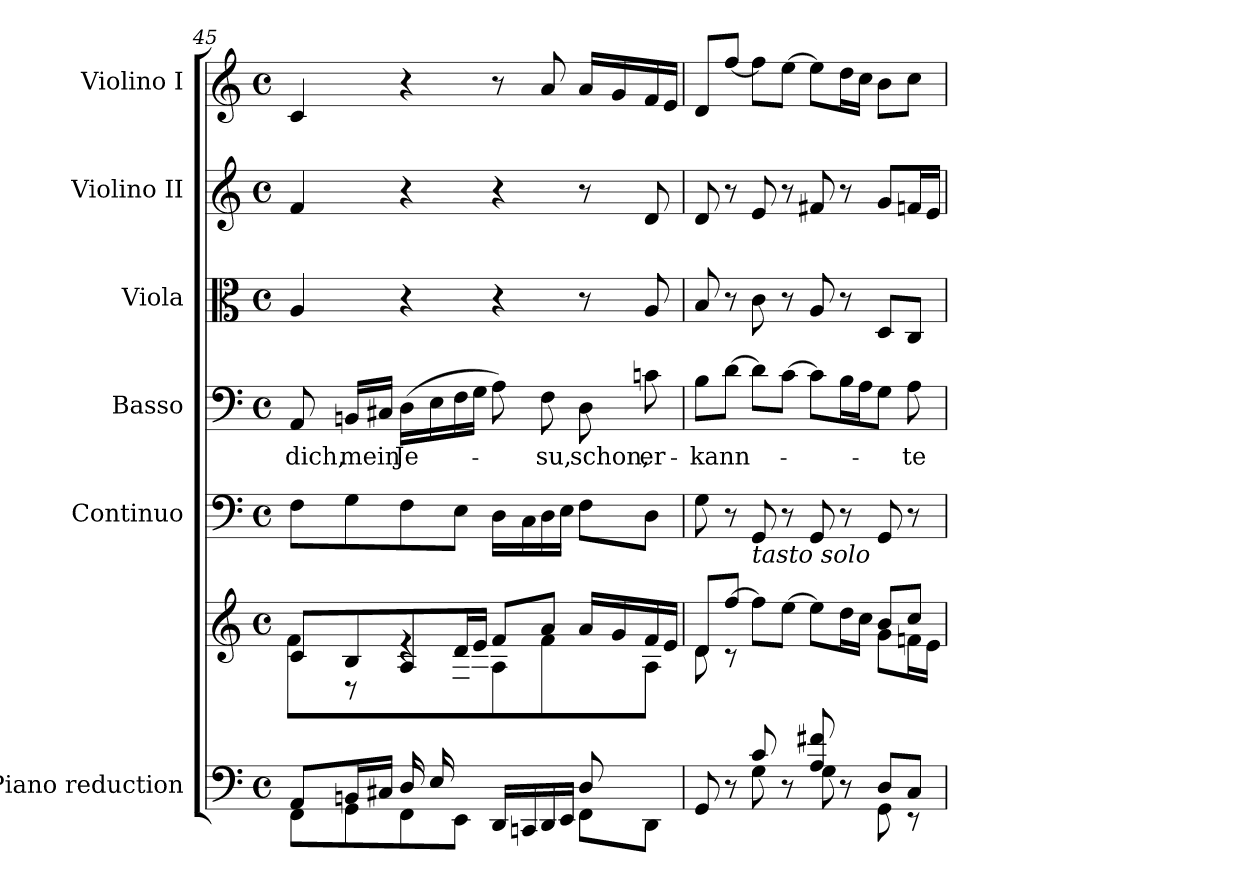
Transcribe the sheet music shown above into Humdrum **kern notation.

**kern	**kern	**kern	**kern	**text	**kern	**kern	**kern
*part6	*part6	*part5	*part4	*part4	*part3	*part2	*part1
*staff7	*staff6	*staff5	*staff4	*staff4	*staff3	*staff2	*staff1
*I"Piano reduction	*	*I"Continuo	*I"Basso	*	*I"Viola	*I"Violino II	*I"Violino I
*I'Pno	*	*	*	*	*I'Vla	*I'Vln	*I'Vln
*clefF4	*clefG2	*clefF4	*clefF4	*	*clefC3	*clefG2	*clefG2
*k[]	*k[]	*k[]	*k[]	*	*k[]	*k[]	*k[]
*M4/4	*M4/4	*M4/4	*M4/4	*	*M4/4	*M4/4	*M4/4
*met(c)	*met(c)	*met(c)	*met(c)	*	*met(c)	*met(c)	*met(c)
=45	=45	=45	=45	=45	=45	=45	=45
*^	*^	*	*	*	*	*	*
*	*^	*	*^	*	*	*	*	*	*
!	!	!	!	!	!	!	!	!LO:LY:b	!	!	!
2.ryy	8AA/L	8FF\L	8c/L	8f\	4.ryy	8F\L	8AA/	dich,	4A/	4f/	4c/
!	!	!	!	!	!	!	!	!LO:LY:b	!	!	!
.	16BBn/L	8GG\	8B/	8r	.	8G\	16BBn/LL	mein	.	.	.
.	16C#X/JJ	.	.	.	.	.	16C#X/JJ	.	.	.	.
!	!	!	!	!	!	!	!	!LO:LY:b	!	!	!
.	16D/LL	8FF\	8A/	4r	.	8F\	(16D\LL	Je-	4r	4r	4r
.	16E/	.	.	.	.	.	16E\	.	.	.	.
.	8ryy	8EE\J	16d/L	.	16F\	8E\J	16F\	.	.	.	.
.	.	.	16e/JJ	.	16G\JJ	.	16G\JJ	.	.	.	.
.	2ryy	16DD/LL	8f/L	8A\L	2ryy	16D\LL	8A\)	.	4r	4r	8r
.	.	16CCn/	.	.	.	16C\	.	.	.	.	.
!	!	!	!	!	!	!	!	!LO:LY:b	!	!	!
.	.	16DD/	8a/J	8f\J	.	16D\	8F\	-su,	.	.	8a/
.	.	16EE/JJ	.	.	.	16E\JJ	.	.	.	.	.
!	!	!	!	!	!	!	!	!LO:LY:b	!	!	!
8D/L	.	8FF\L	16a/LL	8ryy	.	8F\L	8D\	schon,	8r	8r	16a/LL
.	.	.	16g/	.	.	.	.	.	.	.	16g/
!	!	!	!	!	!	!	!	!LO:LY:b	!	!	!
8ryy	.	8DD\J	16f/	8A\J	.	8D\J	8cn\	er-	8A/	8d/	16f/
.	.	.	16e/JJ	.	.	.	.	.	.	.	16e/JJ
*	*v	*v	*	*	*	*	*	*	*	*	*
*	*	*	*v	*v	*	*	*	*	*	*
!!LO:LB:g=z
=46	=46	=46	=46	=46	=46	=46	=46	=46	=46
!	!	!	!	!	!	!LO:LY:b	!	!	!
8GG/	4ryy	8d/L	8d\	8G\	8B\L	-kann-	8B/	8d/	8d/L
8r	.	[8ff/J	8r	8r	[8d\J	.	8r	8r	[8ff/J
!	!	!	!	!LO:TX:b:i:t=tasto solo	!	!	!	!	!
8c/	8G\	8ff\L]	4ryy	8GG/	8d\L]	.	8c\	8e/	8ff\L]
8r	8ryy	[8ee\J	.	8r	[8c\J	.	8r	8r	[8ee\J
8A/ 8f#X/	8G\	8ee\L]	4ryy	8GG/	8c\L]	.	8A/	8f#X/	8ee\L]
8r	8ryy	16dd\L	.	8r	16B\L	.	8r	8r	16dd\L
.	.	16cc\JJ	.	.	16A\J	.	.	.	16cc\JJ
8D/L	8GG\	8b/L	8g\L	8GG/	8G\J	.	8D/L	8g/L	8b\L
!	!	!	!	!	!	!LO:LY:b	!	!	!
8C/J	8r	8cc/J	16fn\L	8r	8A\	-te	8C/J	16fn/L	8cc\J
.	.	.	16e\JJ	.	.	.	.	16e/JJ	.
*v	*v	*	*	*	*	*	*	*	*
*	*v	*v	*	*	*	*	*	*
=	=	=	=	=	=	=	=
*-	*-	*-	*-	*-	*-	*-	*-
